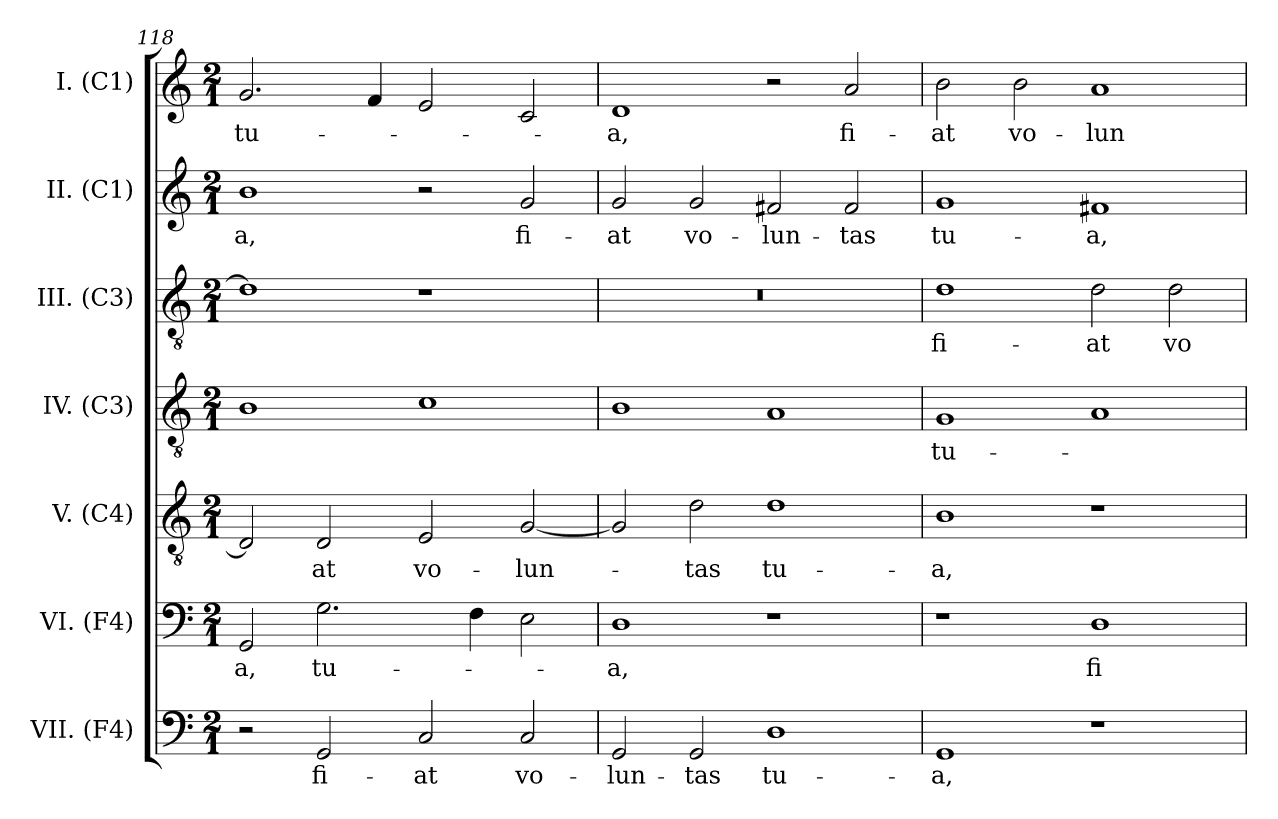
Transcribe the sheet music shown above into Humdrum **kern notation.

**kern	**text	**kern	**text	**kern	**text	**kern	**text	**kern	**text	**kern	**text	**kern	**text
*part7	*part7	*part6	*part6	*part5	*part5	*part4	*part4	*part3	*part3	*part2	*part2	*part1	*part1
*staff7	*staff7	*staff6	*staff6	*staff5	*staff5	*staff4	*staff4	*staff3	*staff3	*staff2	*staff2	*staff1	*staff1
*I"VII. (F4)	*	*I"VI. (F4)	*	*I"V. (C4)	*	*I"IV. (C3)	*	*I"III. (C3)	*	*I"II. (C1)	*	*I"I. (C1)	*
*I'VII.	*	*I'VI.	*	*I'V.	*	*I'IV.	*	*I'III.	*	*I'II.	*	*I'I.	*
!!LO:PB:g=z
*clefF4	*	*clefF4	*	*clefGv2	*	*clefGv2	*	*clefGv2	*	*clefG2	*	*clefG2	*
*	*	*	*	*ITrd7c12	*	*	*	*	*	*	*	*	*
*k[]	*	*k[]	*	*k[]	*	*k[]	*	*k[]	*	*k[]	*	*k[]	*
*C:	*	*C:	*	*C:	*	*C:	*	*C:	*	*C:	*	*C:	*
*M2/1	*	*M2/1	*	*M2/1	*	*M2/1	*	*M2/1	*	*M2/1	*	*M2/1	*
=118	=118	=118	=118	=118	=118	=118	=118	=118	=118	=118	=118	=118	=118
!	!	!	!LO:LY:b:color=#000000	!	!	!	!	!	!	!	!	!	!
!	!	!	!	!	!	!	!	!	!	!	!LO:LY:b:color=#000000	!	!
!	!	!	!	!	!	!	!	!	!	!	!	!	!LO:LY:b:color=#000000
2r	.	2GGi/	-a,	2DDi/]	.	1Bi	.	1di]	.	1bi	-a,	2.gi/	tu-
!	!LO:LY:b:color=#000000	!	!	!	!	!	!	!	!	!	!	!	!
!	!	!	!LO:LY:b:color=#000000	!	!	!	!	!	!	!	!	!	!
!	!	!	!	!	!LO:LY:b:color=#000000	!	!	!	!	!	!	!	!
2GGi/	fi-	2.Gi\	tu-	2DDi/	-at	.	.	.	.	.	.	.	.
.	.	.	.	.	.	.	.	.	.	.	.	4fi/	.
!	!LO:LY:b:color=#000000	!	!	!	!	!	!	!	!	!	!	!	!
!	!	!	!	!	!LO:LY:b:color=#000000	!	!	!	!	!	!	!	!
2Ci/	-at	.	.	2EEi/	vo-	1ci	.	1r	.	2r	.	2ei/	.
.	.	4Fi\	.	.	.	.	.	.	.	.	.	.	.
!	!LO:LY:b:color=#000000	!	!	!	!	!	!	!	!	!	!	!	!
!	!	!	!	!	!LO:LY:b:color=#000000	!	!	!	!	!	!	!	!
!	!	!	!	!	!	!	!	!	!	!	!LO:LY:b:color=#000000	!	!
2Ci/	vo-	2Ei\	.	[2GGi/	-lun-	.	.	.	.	2gi/	fi-	2ci/	.
=119	=119	=119	=119	=119	=119	=119	=119	=119	=119	=119	=119	=119	=119
!	!LO:LY:b:color=#000000	!	!	!	!	!	!	!	!	!	!	!	!
!	!	!	!LO:LY:b:color=#000000	!	!	!	!	!LO:N:vis=1	!	!	!	!	!
!	!	!	!	!	!	!	!	!	!	!	!LO:LY:b:color=#000000	!	!
!	!	!	!	!	!	!	!	!	!	!	!	!	!LO:LY:b:color=#000000
2GGi/	-lun-	1Di	-a,	2GGi/]	.	1Bi	.	0r	.	2gi/	-at	1di	-a,
!	!LO:LY:b:color=#000000	!	!	!	!	!	!	!	!	!	!	!	!
!	!	!	!	!	!LO:LY:b:color=#000000	!	!	!	!	!	!	!	!
!	!	!	!	!	!	!	!	!	!	!	!LO:LY:b:color=#000000	!	!
2GGi/	-tas	.	.	2Di\	-tas	.	.	.	.	2gi/	vo-	.	.
!	!LO:LY:b:color=#000000	!	!	!	!	!	!	!	!	!	!	!	!
!	!	!	!	!	!LO:LY:b:color=#000000	!	!	!	!	!	!	!	!
!	!	!	!	!	!	!	!	!	!	!	!LO:LY:b:color=#000000	!	!
1Di	tu-	1r	.	1Di	tu-	1Ai	.	.	.	2f#Xi/	-lun-	2r	.
!	!	!	!	!	!	!	!	!	!	!	!LO:LY:b:color=#000000	!	!
!	!	!	!	!	!	!	!	!	!	!	!	!	!LO:LY:b:color=#000000
.	.	.	.	.	.	.	.	.	.	2f#i/	-tas	2ai/	fi-
=120	=120	=120	=120	=120	=120	=120	=120	=120	=120	=120	=120	=120	=120
!	!LO:LY:b:color=#000000	!	!	!	!	!	!	!	!	!	!	!	!
!	!	!	!	!	!LO:LY:b:color=#000000	!	!	!	!	!	!	!	!
!	!	!	!	!	!	!	!LO:LY:b:color=#000000	!	!	!	!	!	!
!	!	!	!	!	!	!	!	!	!LO:LY:b:color=#000000	!	!	!	!
!	!	!	!	!	!	!	!	!	!	!	!LO:LY:b:color=#000000	!	!
!	!	!	!	!	!	!	!	!	!	!	!	!	!LO:LY:b:color=#000000
1GGi	-a,	1r	.	1BBi	-a,	1Gi	tu-	1di	fi-	1gi	tu-	2bi\	-at
!	!	!	!	!	!	!	!	!	!	!	!	!	!LO:LY:b:color=#000000
.	.	.	.	.	.	.	.	.	.	.	.	2bi\	vo-
!	!	!	!LO:LY:b:color=#000000	!	!	!	!	!	!	!	!	!	!
!	!	!	!	!	!	!	!	!	!LO:LY:b:color=#000000	!	!	!	!
!	!	!	!	!	!	!	!	!	!	!	!LO:LY:b:color=#000000	!	!
!	!	!	!	!	!	!	!	!	!	!	!	!	!LO:LY:b:color=#000000
1r	.	1Di	fi-	1r	.	1Ai	.	2di\	-at	1f#Xi	-a,	1ai	-lun-
!	!	!	!	!	!	!	!	!	!LO:LY:b:color=#000000	!	!	!	!
.	.	.	.	.	.	.	.	2di\	vo-	.	.	.	.
=	=	=	=	=	=	=	=	=	=	=	=	=	=
*-	*-	*-	*-	*-	*-	*-	*-	*-	*-	*-	*-	*-	*-
